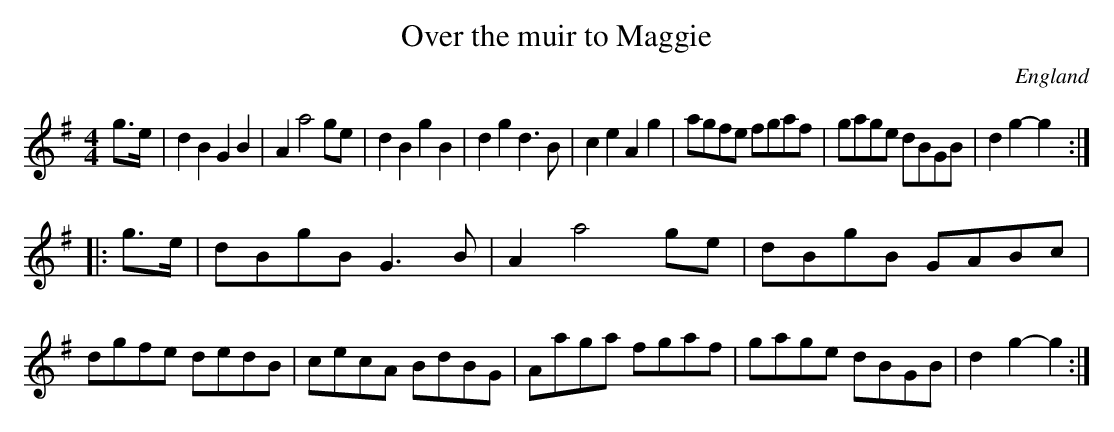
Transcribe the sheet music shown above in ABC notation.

X:1
T:Over the muir to Maggie
O:England
M:4/4
K:G
g>e|\
d2B2 G2B2 | A2a4ge | d2B2g2B2 | d2g2d3B | \
c2e2A2g2 | agfe fgaf | gage dBGB | d2g2-g2 :|*
|:g>e|\
dBgB G3B | A2a4ge | dBgB GABc | dgfe dedB |\
cecA BdBG | Aaga fgaf | gage dBGB | d2g2-g2:|**
